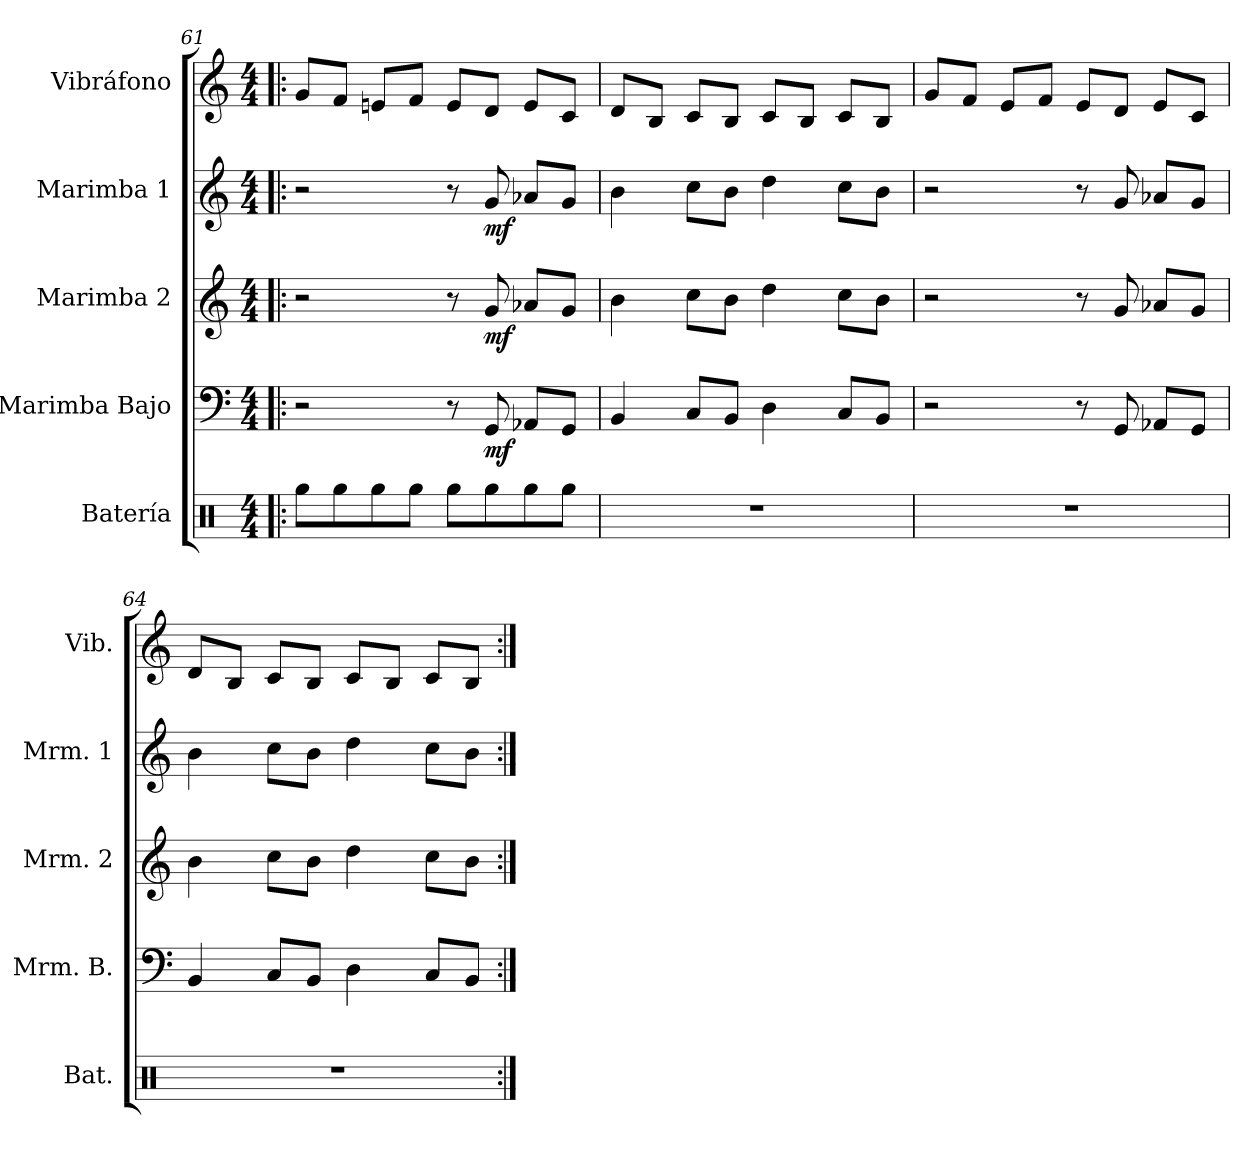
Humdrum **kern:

**kern	**kern	**dynam	**kern	**dynam	**kern	**dynam	**kern
*part5	*part4	*part4	*part3	*part3	*part2	*part2	*part1
*staff5	*staff4	*staff4	*staff3	*staff3	*staff2	*staff2	*staff1
*I"Batería	*I"Marimba Bajo	*	*I"Marimba 2	*	*I"Marimba 1	*	*I"Vibráfono
*I'Bat.	*I'Mrm. B.	*	*I'Mrm. 2	*	*I'Mrm. 1	*	*I'Vib.
*clefX	*clefF4	*	*clefG2	*	*clefG2	*	*clefG2
*k[]	*k[]	*	*k[]	*	*k[]	*	*k[]
*M4/4	*M4/4	*	*M4/4	*	*M4/4	*	*M4/4
=61!|:	=61!|:	=61!|:	=61!|:	=61!|:	=61!|:	=61!|:	=61!|:
8Rgg\L	2r	.	2r	.	2r	.	8g/L
8Rgg\	.	.	.	.	.	.	8f/J
8Rgg\	.	.	.	.	.	.	8en/L
8Rgg\J	.	.	.	.	.	.	8f/J
8Rgg\L	8r	.	8r	.	8r	.	8e/L
!	!	!LO:DY:b	!	!LO:DY:b	!	!LO:DY:b	!
8Rgg\	8GG/	mf	8g/	mf	8g/	mf	8d/J
8Rgg\	8AA-X/L	.	8a-X/L	.	8a-X/L	.	8e/L
8Rgg\J	8GG/J	.	8g/J	.	8g/J	.	8c/J
=62	=62	=62	=62	=62	=62	=62	=62
1r	4BB/	.	4b\	.	4b\	.	8d/L
.	.	.	.	.	.	.	8B/J
.	8C/L	.	8cc\L	.	8cc\L	.	8c/L
.	8BB/J	.	8b\J	.	8b\J	.	8B/J
.	4D\	.	4dd\	.	4dd\	.	8c/L
.	.	.	.	.	.	.	8B/J
.	8C/L	.	8cc\L	.	8cc\L	.	8c/L
.	8BB/J	.	8b\J	.	8b\J	.	8B/J
!!LO:PB:g=z
=63	=63	=63	=63	=63	=63	=63	=63
1r	2r	.	2r	.	2r	.	8g/L
.	.	.	.	.	.	.	8f/J
.	.	.	.	.	.	.	8e/L
.	.	.	.	.	.	.	8f/J
.	8r	.	8r	.	8r	.	8e/L
.	8GG/	.	8g/	.	8g/	.	8d/J
.	8AA-X/L	.	8a-X/L	.	8a-X/L	.	8e/L
.	8GG/J	.	8g/J	.	8g/J	.	8c/J
=64	=64	=64	=64	=64	=64	=64	=64
1r	4BB/	.	4b\	.	4b\	.	8d/L
.	.	.	.	.	.	.	8B/J
.	8C/L	.	8cc\L	.	8cc\L	.	8c/L
.	8BB/J	.	8b\J	.	8b\J	.	8B/J
.	4D\	.	4dd\	.	4dd\	.	8c/L
.	.	.	.	.	.	.	8B/J
.	8C/L	.	8cc\L	.	8cc\L	.	8c/L
.	8BB/J	.	8b\J	.	8b\J	.	8B/J
=:|!	=:|!	=:|!	=:|!	=:|!	=:|!	=:|!	=:|!
*-	*-	*-	*-	*-	*-	*-	*-
